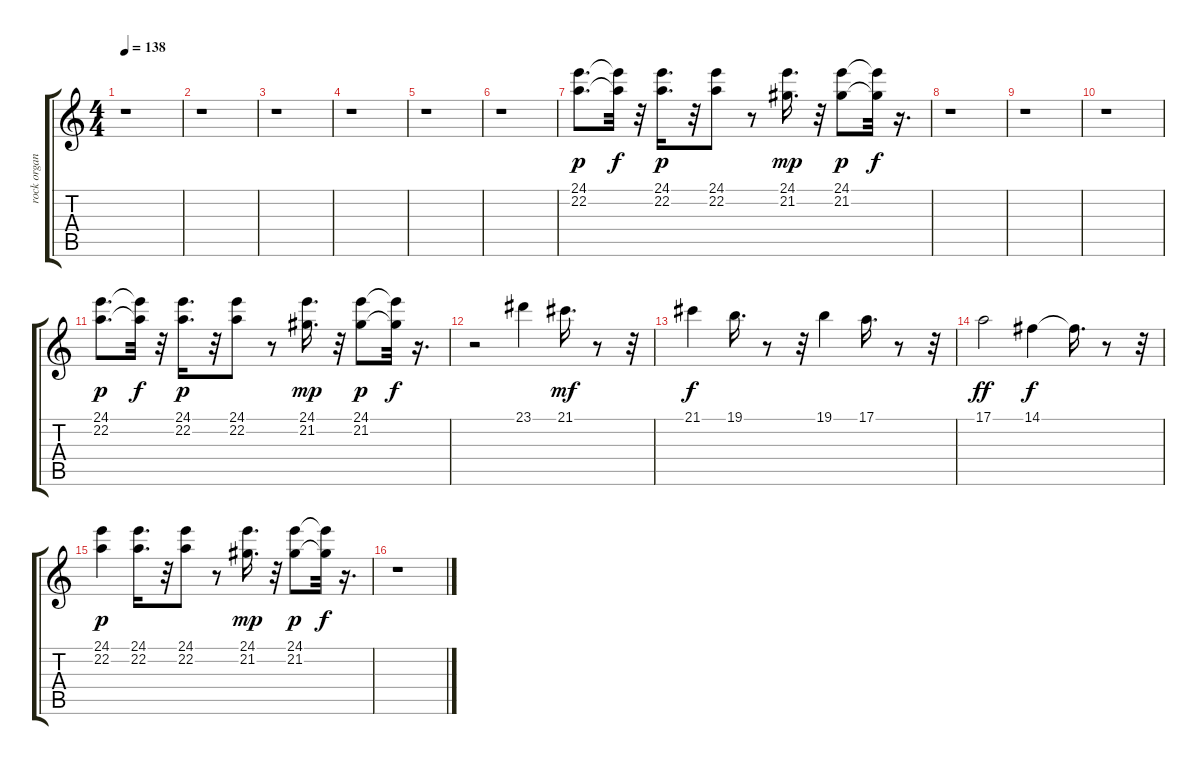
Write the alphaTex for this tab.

\track ("rock organ" "rock organ") {instrument rockorgan}
\staff {score tabs}
\tuning (E4 B3 G3 D3 A2 E2) {hide}
\ts (4 4)
\tempo 138
\clef g2
\ks c
r.1{dy f} |
r.1 |
r.1 |
r.1 |
r.1 |
r.1 |
(24.1 22.2).8{d dy p} (24.1{t} 22.2{t}).32{dy f} r.32 (24.1 22.2).16{d dy p} r.32 (24.1 22.2).8 r.8 (24.1 21.2).16{d dy mp} r.32 (24.1 21.2).8{dy p} (24.1{t} 21.2{t}).32{dy f} r.16{d} |
r.1 |
r.1 |
r.1 |
(24.1 22.2).8{d dy p} (24.1{t} 22.2{t}).32{dy f} r.32 (24.1 22.2).16{d dy p} r.32 (24.1 22.2).8 r.8 (24.1 21.2).16{d dy mp} r.32 (24.1 21.2).8{dy p} (24.1{t} 21.2{t}).32{dy f} r.16{d} |
r.2 23.1.4 21.1.16{d dy mf} r.8 r.32 |
21.1.4{dy f} 19.1.16{d} r.8 r.32 19.1.4 17.1.16{d} r.8 r.32 |
17.1.2{dy ff} 14.1.4{dy f} 14.1{t}.16{d} r.8 r.32 |
(24.1 22.2).4{dy p} (24.1 22.2).16{d} r.32 (24.1 22.2).8 r.8 (24.1 21.2).16{d dy mp} r.32 (24.1 21.2).8{dy p} (24.1{t} 21.2{t}).32{dy f} r.16{d} |
r.1
